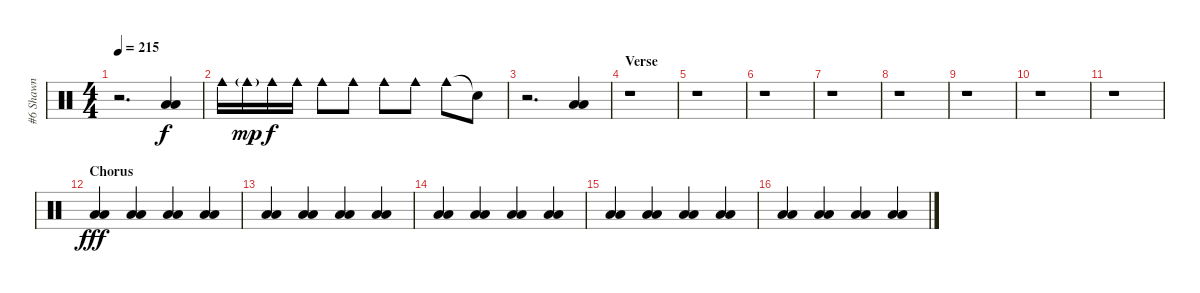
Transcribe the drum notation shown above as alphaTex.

\track ("#6 Shawn" "#6 Shawn") {instrument percussion}
\staff {score}
\articulation defaults
\ts (4 4)
\tempo 215
\clef neutral
\ks c
r.2{d dy f} ("Low Floor Tom (hit)" "Low Floor Tom (hit)").4 |
"Cowbell medium (hit)".16 "Cowbell medium (hit)"{g}.16{dy mp} "Cowbell medium (hit)".16{dy f} "Cowbell medium (hit)".16 "Cowbell medium (hit)".8 "Cowbell medium (hit)".8 "Cowbell medium (hit)".8 "Cowbell medium (hit)".8 "Cowbell medium (hit)".8 "Snare (hit)"{t}.8 |
r.2{d} ("Low Floor Tom (hit)" "Low Floor Tom (hit)").4 |
\section ("" "Verse")
r.1 |
r.1 |
r.1 |
r.1 |
r.1 |
r.1 |
r.1 |
r.1 |
\section ("" "Chorus")
("Low Floor Tom (hit)" "Low Floor Tom (hit)").4{dy fff} ("Low Floor Tom (hit)" "Low Floor Tom (hit)").4 ("Low Floor Tom (hit)" "Low Floor Tom (hit)").4 ("Low Floor Tom (hit)" "Low Floor Tom (hit)").4 |
("Low Floor Tom (hit)" "Low Floor Tom (hit)").4 ("Low Floor Tom (hit)" "Low Floor Tom (hit)").4 ("Low Floor Tom (hit)" "Low Floor Tom (hit)").4 ("Low Floor Tom (hit)" "Low Floor Tom (hit)").4 |
("Low Floor Tom (hit)" "Low Floor Tom (hit)").4 ("Low Floor Tom (hit)" "Low Floor Tom (hit)").4 ("Low Floor Tom (hit)" "Low Floor Tom (hit)").4 ("Low Floor Tom (hit)" "Low Floor Tom (hit)").4 |
("Low Floor Tom (hit)" "Low Floor Tom (hit)").4 ("Low Floor Tom (hit)" "Low Floor Tom (hit)").4 ("Low Floor Tom (hit)" "Low Floor Tom (hit)").4 ("Low Floor Tom (hit)" "Low Floor Tom (hit)").4 |
("Low Floor Tom (hit)" "Low Floor Tom (hit)").4 ("Low Floor Tom (hit)" "Low Floor Tom (hit)").4 ("Low Floor Tom (hit)" "Low Floor Tom (hit)").4 ("Low Floor Tom (hit)" "Low Floor Tom (hit)").4
